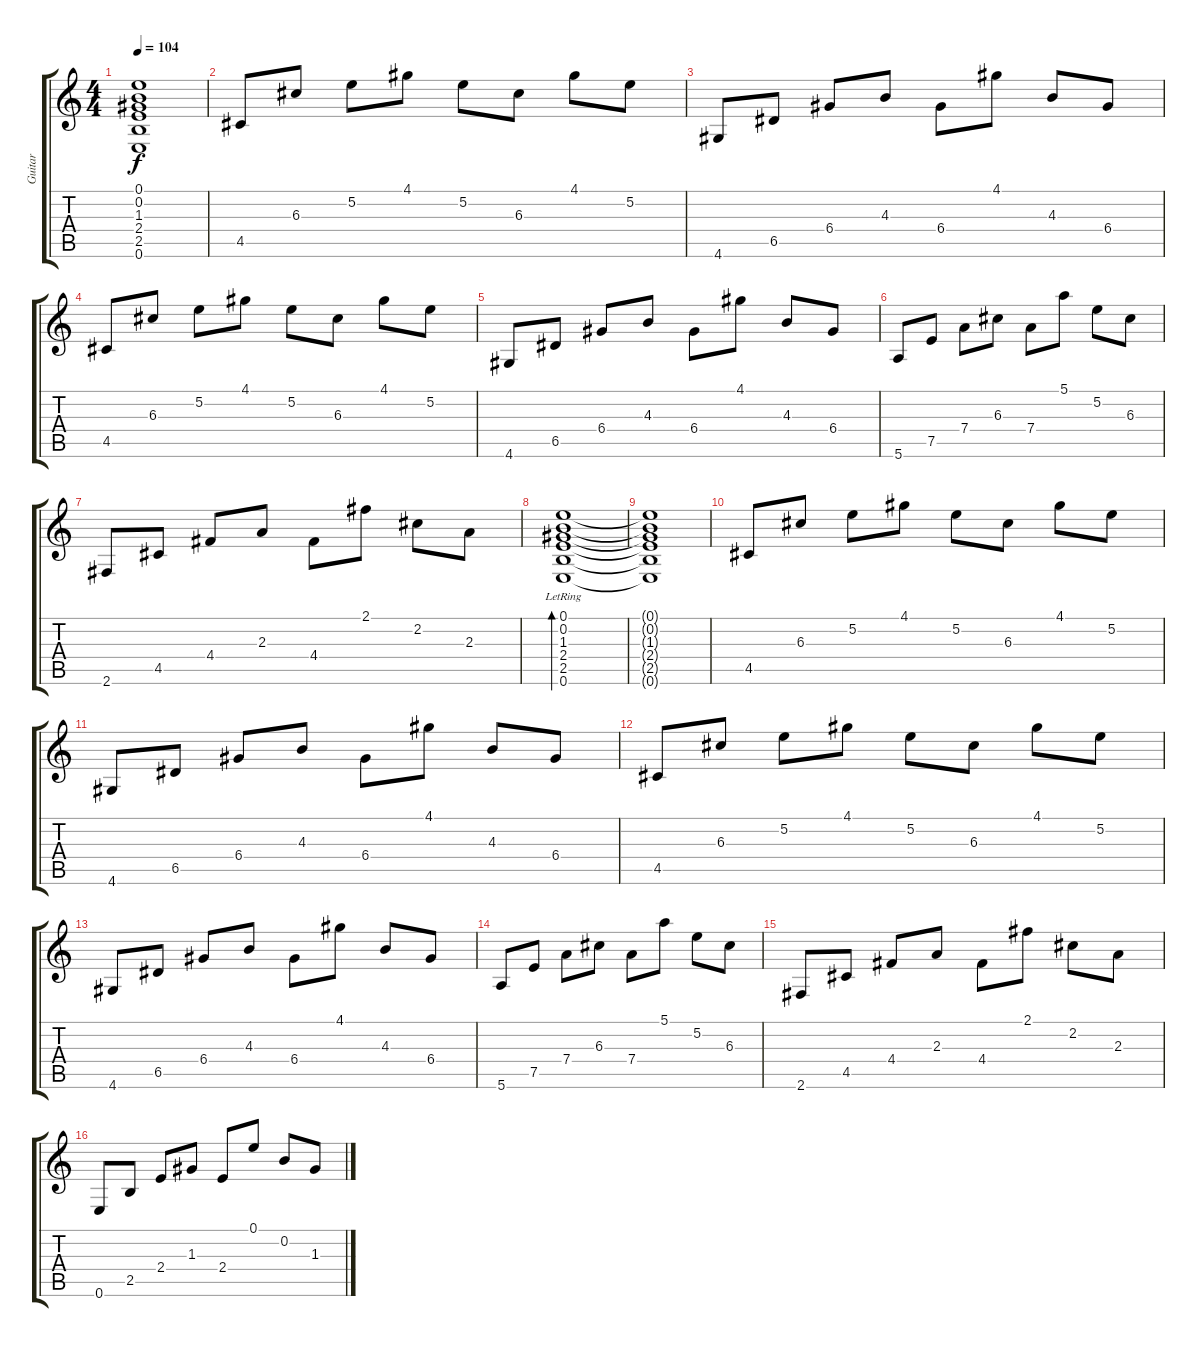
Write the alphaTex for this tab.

\track ("Guitar" "Guitar") {instrument electricguitarclean}
\staff {score tabs}
\tuning (E4 B3 G3 D3 A2 E2) {hide}
\ts (4 4)
\tempo 104
\clef g2
\ks c
(0.1{t} 0.2{t} 1.3{t} 2.4{t} 2.5{t} 0.6{t}).1{dy f} |
4.5.8 6.3.8 5.2.8 4.1.8 5.2.8 6.3.8 4.1.8 5.2.8 |
4.6.8 6.5.8 6.4.8 4.3.8 6.4.8 4.1.8 4.3.8 6.4.8 |
4.5.8 6.3.8 5.2.8 4.1.8 5.2.8 6.3.8 4.1.8 5.2.8 |
4.6.8 6.5.8 6.4.8 4.3.8 6.4.8 4.1.8 4.3.8 6.4.8 |
5.6.8 7.5.8 7.4.8 6.3.8 7.4.8 5.1.8 5.2.8 6.3.8 |
2.6.8 4.5.8 4.4.8 2.3.8 4.4.8 2.1.8 2.2.8 2.3.8 |
(0.1{lr} 0.2{lr} 1.3{lr} 2.4{lr} 2.5{lr} 0.6{lr}).1{bd 120} |
(0.1{t} 0.2{t} 1.3{t} 2.4{t} 2.5{t} 0.6{t}).1 |
4.5.8 6.3.8 5.2.8 4.1.8 5.2.8 6.3.8 4.1.8 5.2.8 |
4.6.8 6.5.8 6.4.8 4.3.8 6.4.8 4.1.8 4.3.8 6.4.8 |
4.5.8 6.3.8 5.2.8 4.1.8 5.2.8 6.3.8 4.1.8 5.2.8 |
4.6.8 6.5.8 6.4.8 4.3.8 6.4.8 4.1.8 4.3.8 6.4.8 |
5.6.8 7.5.8 7.4.8 6.3.8 7.4.8 5.1.8 5.2.8 6.3.8 |
2.6.8 4.5.8 4.4.8 2.3.8 4.4.8 2.1.8 2.2.8 2.3.8 |
0.6.8 2.5.8 2.4.8 1.3.8 2.4.8 0.1.8 0.2.8 1.3.8
